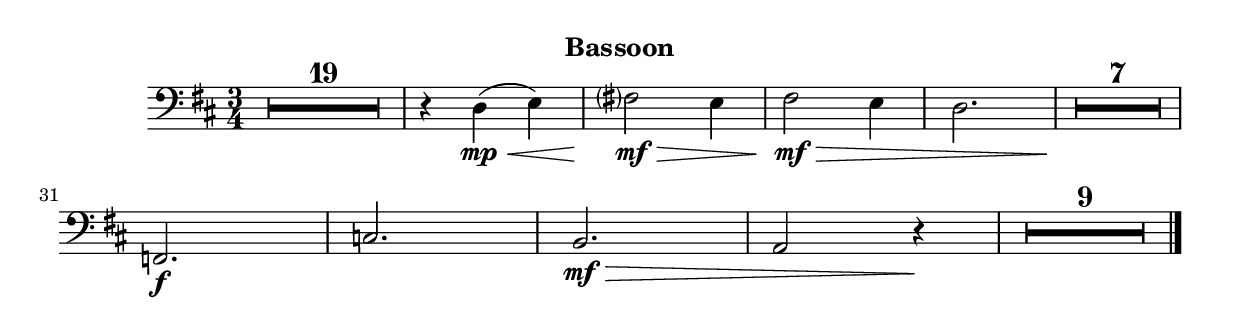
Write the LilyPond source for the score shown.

\version "2.15.43"
\include "english.ly"

\header {
  instrument = "Bassoon"
}

\version "2.24.0"
\include "english.ly"

bassoonNotes = \relative c {

	\time 3/4
	\key d \major
	\clef bass
	\set tieWaitForNote = ##t

	R2.*19 |
	
	r4 d\mp\<( e) |
	\tag #'part { fs?2\mf\>e4 | }
	\tag #'score { fs2\mf\>e4 | }
	d2. |
	
	R2.*7\! |
	
	\tag #'part { \break }
	
	f,2.\f |
	c' |
	b\mf\> |
	a2 r4\! |
	
	R2.*9
		
	\bar "|."
		
}


<<
	\new Staff \relative c'' { 
		\set Score.skipBars = ##t
		\override MultiMeasureRest #'expand-limit = #2
		\bassoonNotes
	}	
>>